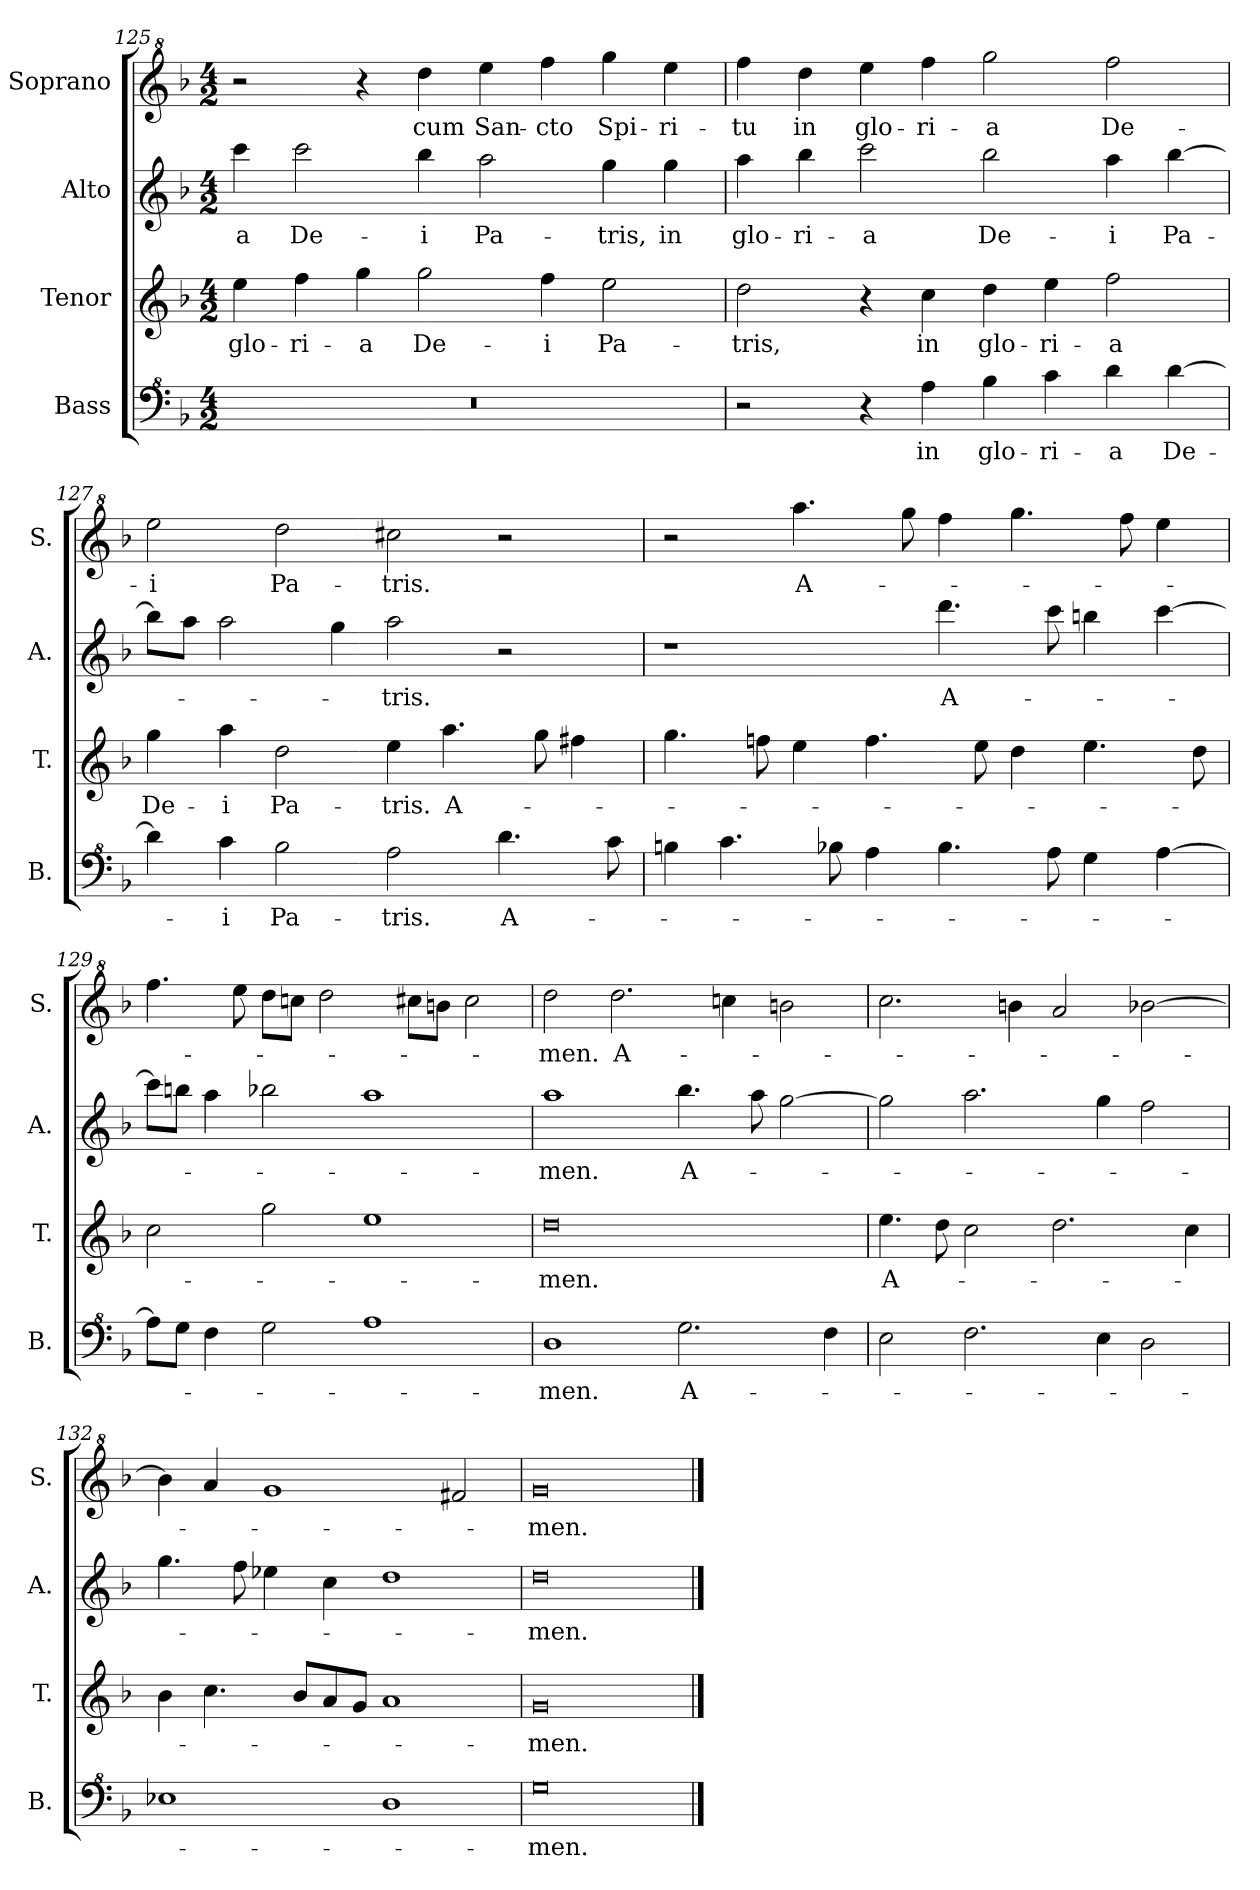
**kern	**text	**kern	**text	**kern	**text	**kern	**text
*part4	*part4	*part3	*part3	*part2	*part2	*part1	*part1
*staff4	*staff4	*staff3	*staff3	*staff2	*staff2	*staff1	*staff1
*I"Bass	*	*I"Tenor	*	*I"Alto	*	*I"Soprano	*
*I'B.	*	*I'T.	*	*I'A.	*	*I'S.	*
*clefF^4	*	*clefG2	*	*clefG2	*	*clefG^2	*
*k[b-]	*	*k[b-]	*	*k[b-]	*	*k[b-]	*
*M4/2	*	*M4/2	*	*M4/2	*	*M4/2	*
=125	=125	=125	=125	=125	=125	=125	=125
!	!	!	!LO:LY:b	!	!LO:LY:b	!	!
0r	.	4ee\	glo-	4ccc\	-a	2r	.
!	!	!	!LO:LY:b	!	!LO:LY:b	!	!
.	.	4ff\	-ri-	2ccc\	De-	.	.
!	!	!	!LO:LY:b	!	!	!	!
.	.	4gg\	-a	.	.	4r	.
!	!	!	!LO:LY:b	!	!LO:LY:b	!	!LO:LY:b
.	.	2gg\	De-	4bb-\	-i	4ddd\	cum
!	!	!	!	!	!LO:LY:b	!	!LO:LY:b
.	.	.	.	2aa\	Pa-	4eee\	San-
!	!	!	!LO:LY:b	!	!	!	!LO:LY:b
.	.	4ff\	-i	.	.	4fff\	-cto
!	!	!	!LO:LY:b	!	!LO:LY:b	!	!LO:LY:b
.	.	2ee\	Pa-	4gg\	-tris,	4ggg\	Spi-
!	!	!	!	!	!LO:LY:b	!	!LO:LY:b
.	.	.	.	4gg\	in	4eee\	-ri-
=126	=126	=126	=126	=126	=126	=126	=126
!	!	!	!LO:LY:b	!	!LO:LY:b	!	!LO:LY:b
2r	.	2dd\	-tris,	4aa\	glo-	4fff\	-tu
!	!	!	!	!	!LO:LY:b	!	!LO:LY:b
.	.	.	.	4bb-\	-ri-	4ddd\	in
!	!	!	!	!	!LO:LY:b	!	!LO:LY:b
4r	.	4r	.	2ccc\	-a	4eee\	glo-
!	!LO:LY:b	!	!LO:LY:b	!	!	!	!LO:LY:b
4a\	in	4cc\	in	.	.	4fff\	-ri-
!	!LO:LY:b	!	!LO:LY:b	!	!LO:LY:b	!	!LO:LY:b
4b-\	glo-	4dd\	glo-	2bb-\	De-	2ggg\	-a
!	!LO:LY:b	!	!LO:LY:b	!	!	!	!
4cc\	-ri-	4ee\	-ri-	.	.	.	.
!	!LO:LY:b	!	!LO:LY:b	!	!LO:LY:b	!	!LO:LY:b
4dd\	-a	2ff\	-a	4aa\	-i	2fff\	De-
!	!LO:LY:b	!	!	!	!LO:LY:b	!	!
[4dd\	De-	.	.	[4bb-\	Pa-	.	.
=127	=127	=127	=127	=127	=127	=127	=127
!	!	!	!LO:LY:b	!	!	!	!LO:LY:b
4dd\]	.	4gg\	De-	8bb-\L]	.	2eee\	-i
.	.	.	.	8aa\J	.	.	.
!	!LO:LY:b	!	!LO:LY:b	!	!	!	!
4cc\	-i	4aa\	-i	2aa\	.	.	.
!	!LO:LY:b	!	!LO:LY:b	!	!	!	!LO:LY:b
2b-\	Pa-	2dd\	Pa-	.	.	2ddd\	Pa-
.	.	.	.	4gg\	.	.	.
!	!LO:LY:b	!	!LO:LY:b	!	!LO:LY:b	!	!LO:LY:b
2a\	-tris.	4ee\	-tris.	2aa\	-tris.	2ccc#X\	-tris.
!	!	!	!LO:LY:b	!	!	!	!
.	.	4.aa\	A-	.	.	.	.
!	!LO:LY:b	!	!	!	!	!	!
4.dd\	A-	.	.	2r	.	2r	.
.	.	8gg\	.	.	.	.	.
.	.	4ff#X\	.	.	.	.	.
8cc\	.	.	.	.	.	.	.
!!LO:PB:g=z
=128	=128	=128	=128	=128	=128	=128	=128
4bn\	.	4.gg\	.	1r	.	2r	.
4.cc\	.	.	.	.	.	.	.
.	.	8ffni\	.	.	.	.	.
!	!	!	!	!	!	!	!LO:LY:b
.	.	4ee\	.	.	.	4.aaa\	A-
8b-X\	.	.	.	.	.	.	.
4a\	.	4.ff\	.	.	.	.	.
.	.	.	.	.	.	8ggg\	.
!	!	!	!	!	!LO:LY:b	!	!
4.b-\	.	.	.	4.ddd\	A-	4fff\	.
.	.	8ee\	.	.	.	.	.
.	.	4dd\	.	.	.	4.ggg\	.
8a\	.	.	.	8ccc\	.	.	.
4g\	.	4.ee\	.	4bbn\	.	.	.
.	.	.	.	.	.	8fff\	.
[4a\	.	.	.	[4ccc\	.	4eee\	.
.	.	8dd\	.	.	.	.	.
=129	=129	=129	=129	=129	=129	=129	=129
8a\L]	.	2cc\	.	8ccc\L]	.	4.fff\	.
8g\J	.	.	.	8bbn\J	.	.	.
4f\	.	.	.	4aa\	.	.	.
.	.	.	.	.	.	8eee\	.
2g\	.	2gg\	.	2bb-X\	.	8ddd\L	.
.	.	.	.	.	.	8cccni\J	.
.	.	.	.	.	.	2ddd\	.
1a	.	1ee	.	1aa	.	.	.
.	.	.	.	.	.	8ccc#X\L	.
.	.	.	.	.	.	8bbn\J	.
.	.	.	.	.	.	2ccc#\	.
=130	=130	=130	=130	=130	=130	=130	=130
!	!LO:LY:b	!	!LO:LY:b	!	!LO:LY:b	!	!LO:LY:b
1d	-men.	0dd	-men.	1aa	-men.	2ddd\	-men.
!	!	!	!	!	!	!	!LO:LY:b
.	.	.	.	.	.	2.ddd\	A-
!	!LO:LY:b	!	!	!	!LO:LY:b	!	!
2.g\	A-	.	.	4.bb-\	A-	.	.
.	.	.	.	.	.	4cccni\	.
.	.	.	.	8aa\	.	.	.
.	.	.	.	[2gg\	.	2bbn\	.
4f\	.	.	.	.	.	.	.
=131	=131	=131	=131	=131	=131	=131	=131
!	!	!	!LO:LY:b	!	!	!	!
2e\	.	4.ee\	A-	2gg\]	.	2.ccc\	.
.	.	8dd\	.	.	.	.	.
2.f\	.	2cc\	.	2.aa\	.	.	.
.	.	.	.	.	.	4bbn\	.
.	.	2.dd\	.	.	.	2aa/	.
4e\	.	.	.	4gg\	.	.	.
2d\	.	.	.	2ff\	.	[2bb-X\	.
.	.	4cc\	.	.	.	.	.
=132	=132	=132	=132	=132	=132	=132	=132
1e-X	.	4b-\	.	4.gg\	.	4bb-\]	.
.	.	4.cc\	.	.	.	4aa/	.
.	.	.	.	8ff\	.	.	.
.	.	.	.	4ee-X\	.	1gg	.
.	.	8b-/L	.	.	.	.	.
.	.	8a/	.	4cc\	.	.	.
.	.	8g/J	.	.	.	.	.
1d	.	1a	.	1dd	.	.	.
.	.	.	.	.	.	2ff#X/	.
=133	=133	=133	=133	=133	=133	=133	=133
!	!LO:LY:b	!	!LO:LY:b	!	!LO:LY:b	!	!LO:LY:b
0g	-men.	0g	-men.	0dd	-men.	0gg	-men.
==	==	==	==	==	==	==	==
*-	*-	*-	*-	*-	*-	*-	*-
